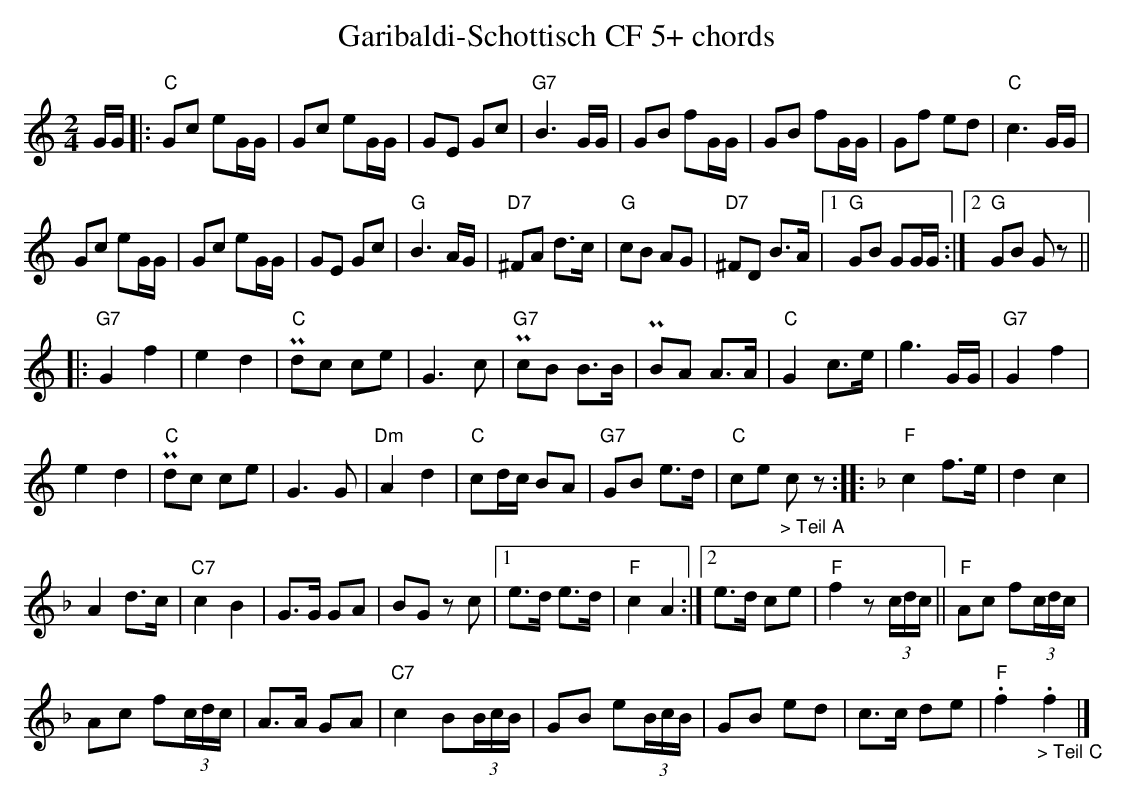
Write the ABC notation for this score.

X:1
T:Garibaldi-Schottisch CF 5+ chords
M:2/4
L:1/16
K:Cmaj%%MIDI gchordon
GG |: "C"G2c2 e2GG | G2c2 e2GG | G2E2 G2c2 | "G7"B6GG | G2B2 f2GG | G2B2 f2GG | G2f2 e2d2 | "C"c6 GG |
G2c2 e2GG | G2c2 e2GG | G2E2 G2c2 | "G"B6AG | "D7"^F2A2 d3c | "G"c2B2 A2G2 | "D7"^F2D2 B3A |1 "G"G2B2 G2GG :|2 "G"G2B2 G2z2 ||
|: [L:1/8] "G7"G2f2 | e2d2 | "C"Pdc ce | G3c | "G7"PcB B>B | PBA A>A | "C"G2 c>e | g3G/2G/2 | "G7"G2f2 |
e2d2 | "C"Pdc ce | G3G | "Dm"A2d2 | "C"cd/2c/2 BA | "G7"GB e>d | "C"ce "_> Teil A"cz :: [K:Fmaj] "F"c2 f>e | d2c2 |
A2 d>c | "C7"c2B2 | G>G GA | BG zc |1 e>d e>d | "F"c2A2 :|2 e>d ce | "F"f2 z(3c/2d/2c/2 || "F"Ac f(3c/2d/2c/2 |
Ac f(3c/2d/2c/2 | A>A GA | "C7"c2 B(3B/2c/2B/2 | GB e(3B/2c/2B/2 | GB ed | c>c de | "F".f2 "_> Teil C".f2 |]
